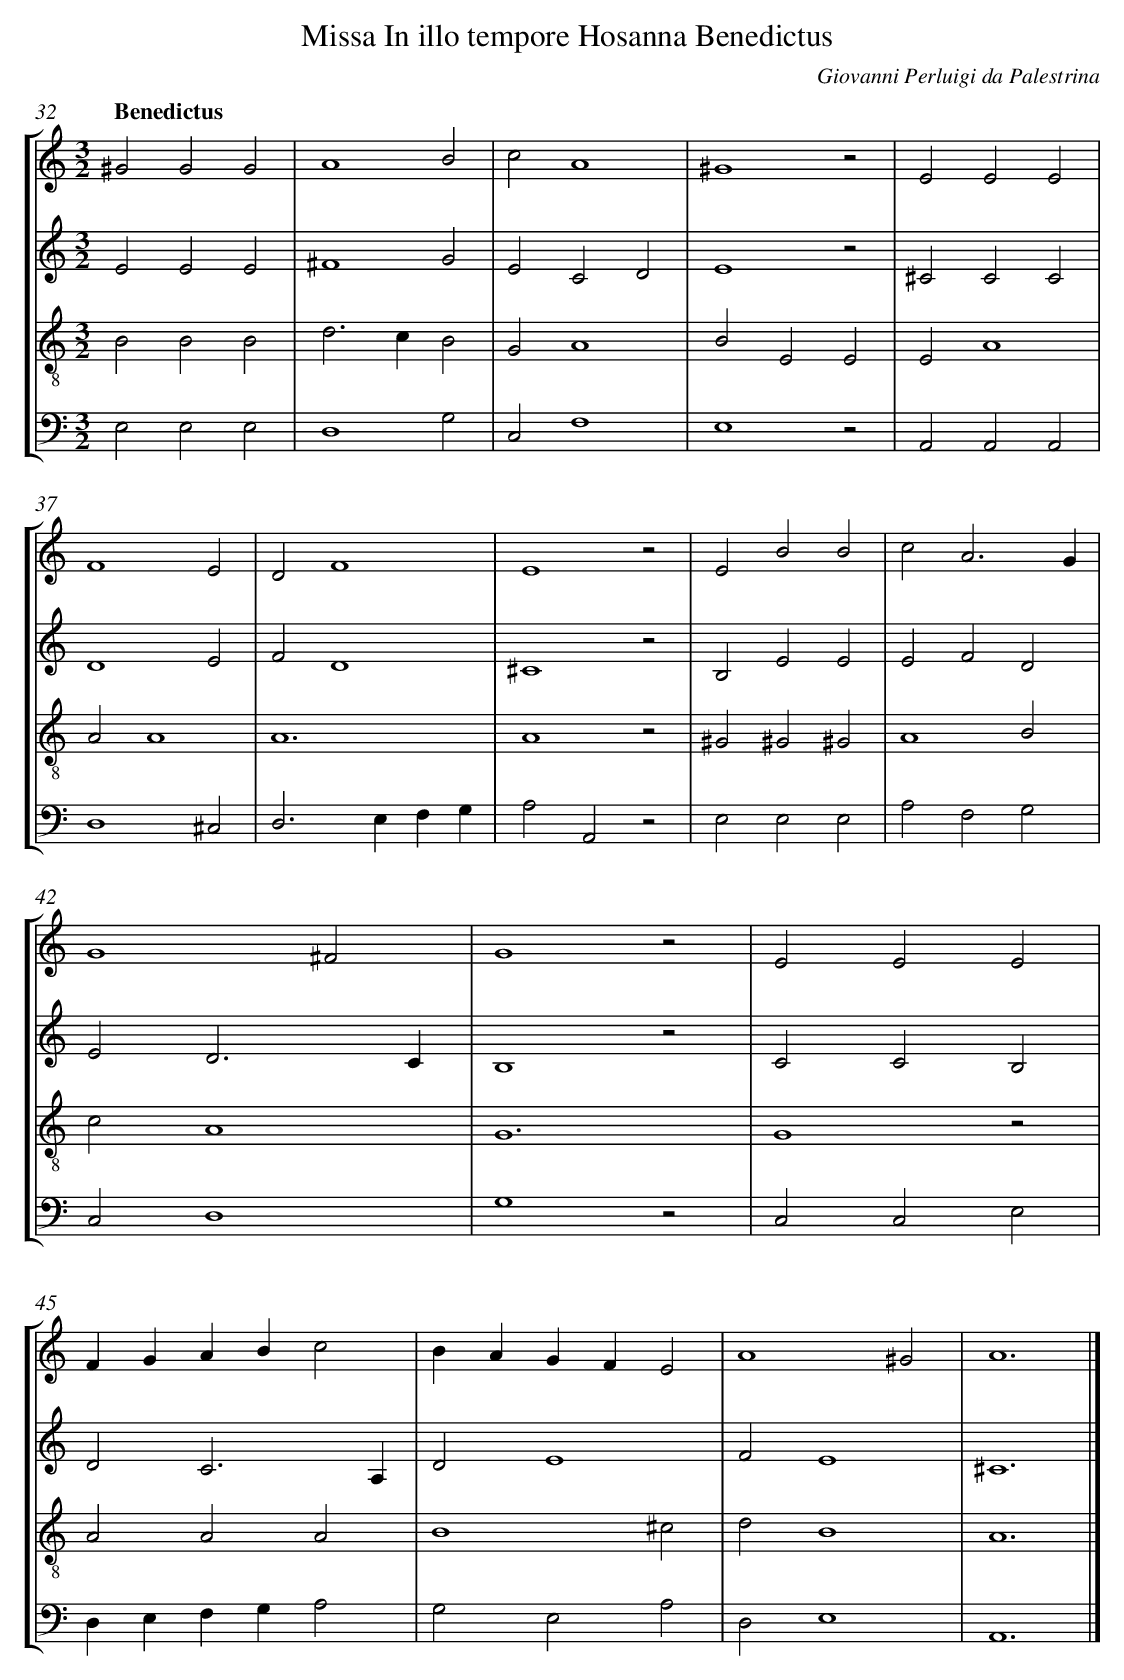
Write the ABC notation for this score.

X:1
T: Missa In illo tempore Hosanna Benedictus
C: Giovanni Perluigi da Palestrina
L: 1/4
M: 3/2
Q: "Benedictus"
%%staves [1 2 3 4]
V: 1 clef=treble
V: 2 clef=treble
V: 3 clef=treble-8
V: 4 clef=bass
K: C
[V:1] ^G2G2G2 |
[V:2] E2E2E2 |
[V:3] B2B2B2 |
[V:4] E,2E,2E,2 |
[V:1] A4B2 |
[V:2] ^F4G2 |
[V:3] d2>c2B2 |
[V:4] D,4G,2 |
[V:1] c2A4 |
[V:2] E2C2D2 |
[V:3] G2A4 |
[V:4] C,2F,4 |
[V:1] ^G4z2 |
[V:2] E4z2 |
[V:3] B2E2E2 |
[V:4] E,4z2 |
[V:1] E2E2E2 |
[V:2] ^C2C2C2 |
[V:3] E2A4 |
[V:4] A,,2A,,2A,,2 |
[V:1] F4E2 |
[V:2] D4E2 |
[V:3] A2A4 |
[V:4] D,4^C,2 |
[V:1] D2F4 |
[V:2] F2D4 |
[V:3] A6 |
[V:4] D,2>E,2F,G, |
[V:1] E4z2 |
[V:2] ^C4z2 |
[V:3] A4z2 |
[V:4] A,2A,,2z2 |
[V:1] E2B2B2 |
[V:2] B,2E2E2 |
[V:3] ^G2^G2^G2 |
[V:4] E,2E,2E,2 |
[V:1] c2A3G |
[V:2] E2F2D2 |
[V:3] A4B2 |
[V:4] A,2F,2G,2 |
[V:1] G4^F2 |
[V:2] E2D3C |
[V:3] c2A4 |
[V:4] C,2D,4 |
[V:1] G4z2 |
[V:2] B,4z2 |
[V:3] G6 |
[V:4] G,4z2 |
[V:1] E2E2E2 |
[V:2] C2C2B,2 |
[V:3] G4z2 |
[V:4] C,2C,2E,2 |
[V:1] FGABc2 |
[V:2] D2C3A, |
[V:3] A2A2A2 |
[V:4] D,E,F,G,A,2 |
[V:1] BAGFE2 |
[V:2] D2E4 |
[V:3] B4^c2 |
[V:4] G,2E,2A,2 |
[V:1] A4^G2 |
[V:2] F2E4 |
[V:3] d2B4 |
[V:4] D,2E,4 |
[V:1] A6 |]
[V:2] ^C6 |]
[V:3] A6 |]
[V:4] A,,6 |]
